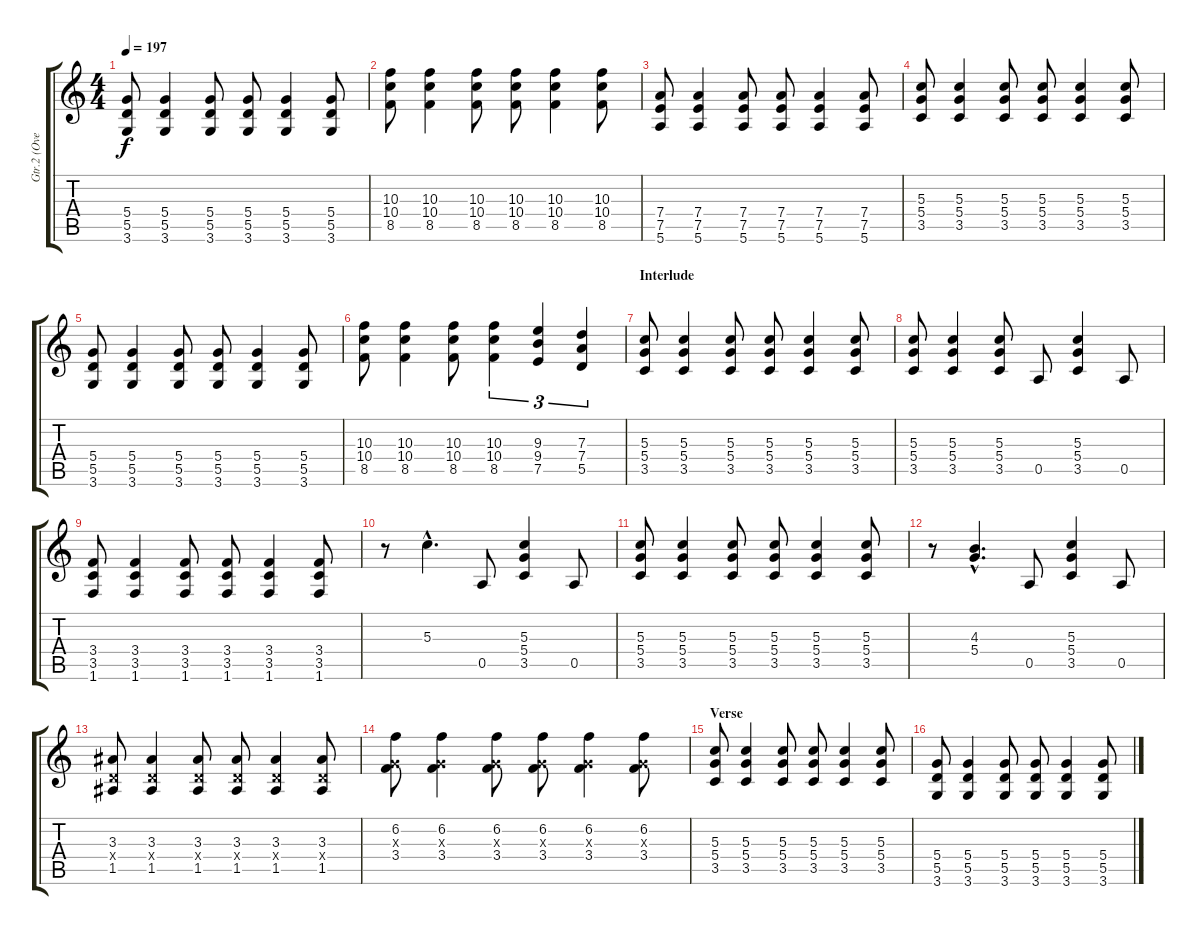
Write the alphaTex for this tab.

\track ("Gtr.2 (Overdriven)" "Gtr.2 (Ove") {instrument overdrivenguitar}
\staff {score tabs}
\tuning (E4 B3 G3 D3 A2 E2) {hide}
\ts (4 4)
\tempo 197
\clef g2
\ks c
(5.4 5.5 3.6).8{dy f} (5.4 5.5 3.6).4 (5.4 5.5 3.6).8 (5.4 5.5 3.6).8 (5.4 5.5 3.6).4 (5.4 5.5 3.6).8 |
(10.3 10.4 8.5).8 (10.3 10.4 8.5).4 (10.3 10.4 8.5).8 (10.3 10.4 8.5).8 (10.3 10.4 8.5).4 (10.3 10.4 8.5).8 |
(7.4 7.5 5.6).8 (7.4 7.5 5.6).4 (7.4 7.5 5.6).8 (7.4 7.5 5.6).8 (7.4 7.5 5.6).4 (7.4 7.5 5.6).8 |
(5.3 5.4 3.5).8 (5.3 5.4 3.5).4 (5.3 5.4 3.5).8 (5.3 5.4 3.5).8 (5.3 5.4 3.5).4 (5.3 5.4 3.5).8 |
(5.4 5.5 3.6).8 (5.4 5.5 3.6).4 (5.4 5.5 3.6).8 (5.4 5.5 3.6).8 (5.4 5.5 3.6).4 (5.4 5.5 3.6).8 |
(10.3 10.4 8.5).8 (10.3 10.4 8.5).4 (10.3 10.4 8.5).8 (10.3 10.4 8.5).4{tu (3 2)} (9.3 9.4 7.5).4{tu (3 2)} (7.3 7.4 5.5).4{tu (3 2)} |
\section ("" "Interlude")
(5.3 5.4 3.5).8 (5.3 5.4 3.5).4 (5.3 5.4 3.5).8 (5.3 5.4 3.5).8 (5.3 5.4 3.5).4 (5.3 5.4 3.5).8 |
(5.3 5.4 3.5).8 (5.3 5.4 3.5).4 (5.3 5.4 3.5).8 0.5.8 (5.3 5.4 3.5).4 0.5.8 |
(3.4 3.5 1.6).8 (3.4 3.5 1.6).4 (3.4 3.5 1.6).8 (3.4 3.5 1.6).8 (3.4 3.5 1.6).4 (3.4 3.5 1.6).8 |
r.8 5.3{hac}.4{d} 0.5.8 (5.3 5.4 3.5).4 0.5.8 |
(5.3 5.4 3.5).8 (5.3 5.4 3.5).4 (5.3 5.4 3.5).8 (5.3 5.4 3.5).8 (5.3 5.4 3.5).4 (5.3 5.4 3.5).8 |
r.8 (4.3{hac} 5.4{hac}).4{d} 0.5.8 (5.3 5.4 3.5).4 0.5.8 |
(3.3 0.4{x} 1.5).8 (3.3 0.4{x} 1.5).4 (3.3 0.4{x} 1.5).8 (3.3 0.4{x} 1.5).8 (3.3 0.4{x} 1.5).4 (3.3 0.4{x} 1.5).8 |
(6.2 0.3{x} 3.4).8 (6.2 0.3{x} 3.4).4 (6.2 0.3{x} 3.4).8 (6.2 0.3{x} 3.4).8 (6.2 0.3{x} 3.4).4 (6.2 0.3{x} 3.4).8 |
\section ("" "Verse")
(5.3 5.4 3.5).8 (5.3 5.4 3.5).4 (5.3 5.4 3.5).8 (5.3 5.4 3.5).8 (5.3 5.4 3.5).4 (5.3 5.4 3.5).8 |
(5.4 5.5 3.6).8 (5.4 5.5 3.6).4 (5.4 5.5 3.6).8 (5.4 5.5 3.6).8 (5.4 5.5 3.6).4 (5.4 5.5 3.6).8
